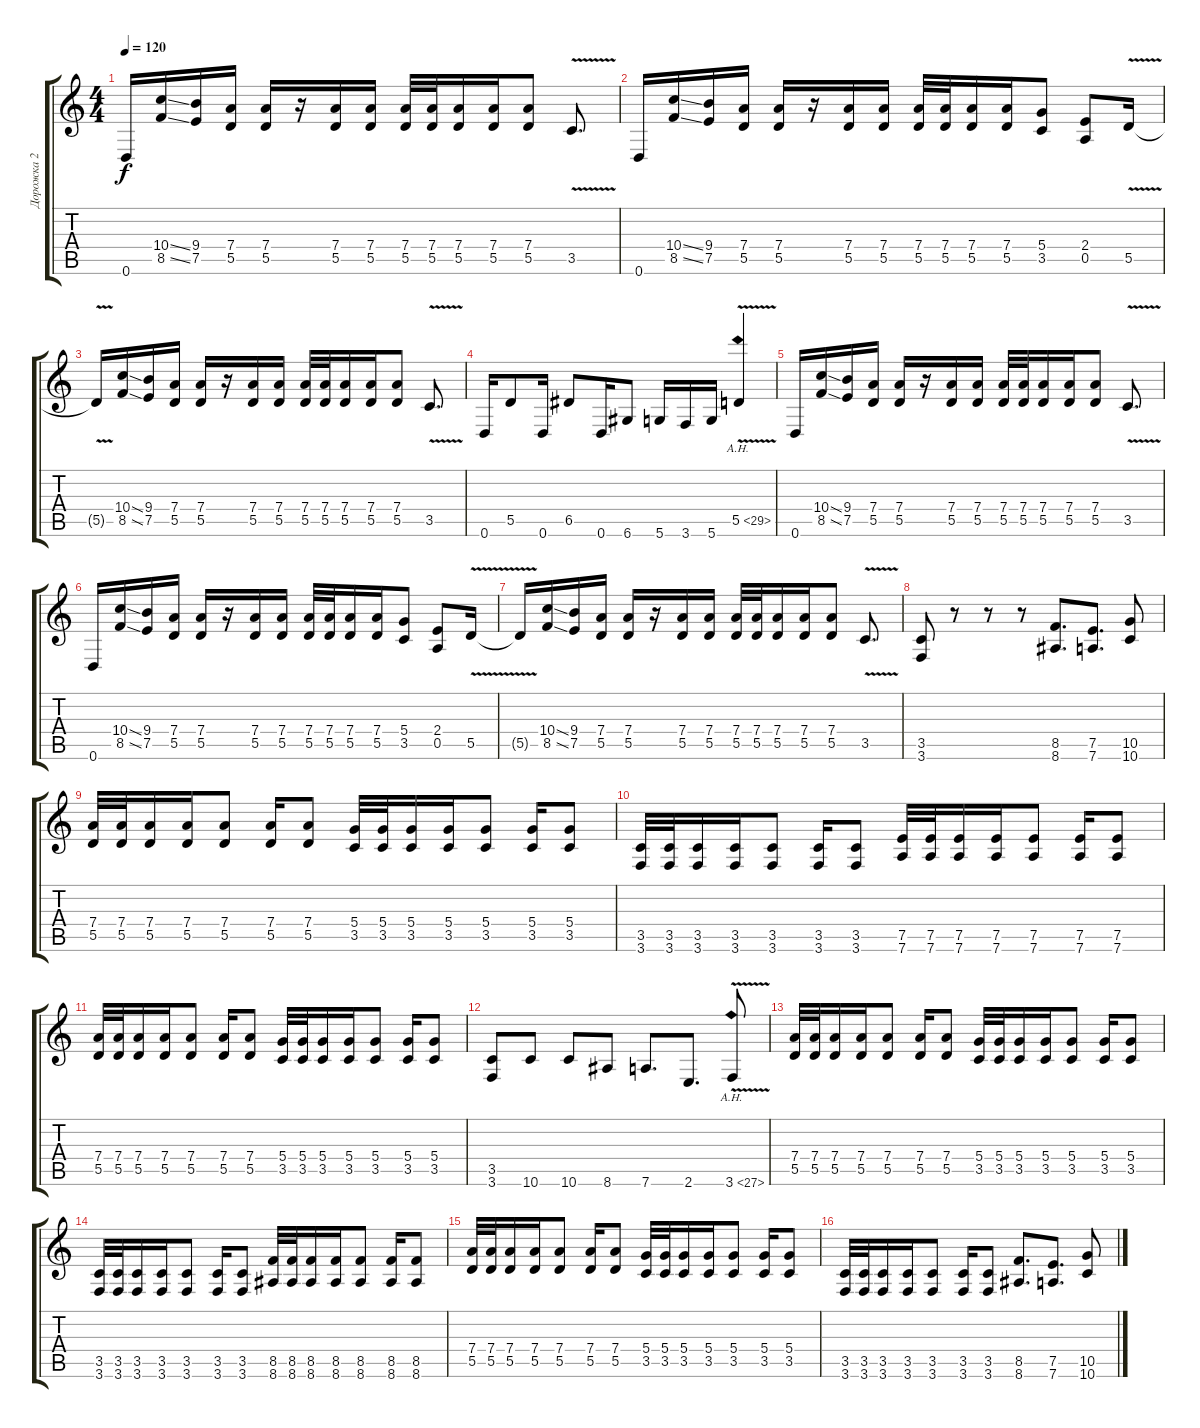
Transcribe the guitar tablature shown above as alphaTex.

\track ("Дорожка 2" "Дорожка 2") {instrument distortionguitar}
\staff {score tabs}
\tuning (E4 B3 G3 D3 A2 D2) {hide}
\ts (4 4)
\tempo 120
\clef g2
\ks c
0.6.16{dy f} (10.4{ss} 8.5{ss}).16 (9.4 7.5).16 (7.4 5.5).16 (7.4 5.5).16 r.16 (7.4 5.5).16 (7.4 5.5).16 (7.4 5.5).32 (7.4 5.5).32 (7.4 5.5).16 (7.4 5.5).16 (7.4 5.5).8 3.5{v}.8{d} |
0.6.16 (10.4{ss} 8.5{ss}).16 (9.4 7.5).16 (7.4 5.5).16 (7.4 5.5).16 r.16 (7.4 5.5).16 (7.4 5.5).16 (7.4 5.5).32 (7.4 5.5).32 (7.4 5.5).16 (7.4 5.5).16 (5.4 3.5).8 (2.4 0.5).8 5.5{v}.16 |
5.5{t}.16 (10.4{ss} 8.5{ss}).16 (9.4 7.5).16 (7.4 5.5).16 (7.4 5.5).16 r.16 (7.4 5.5).16 (7.4 5.5).16 (7.4 5.5).32 (7.4 5.5).32 (7.4 5.5).16 (7.4 5.5).16 (7.4 5.5).8 3.5{v}.8{d} |
0.6.16 5.5.8 0.6.16 6.5.8 0.6.16 6.6.8 5.6.16 3.6.16 5.6.16 5.5{ah 24 v}.4 |
0.6.16 (10.4{ss} 8.5{ss}).16 (9.4 7.5).16 (7.4 5.5).16 (7.4 5.5).16 r.16 (7.4 5.5).16 (7.4 5.5).16 (7.4 5.5).32 (7.4 5.5).32 (7.4 5.5).16 (7.4 5.5).16 (7.4 5.5).8 3.5{v}.8{d} |
0.6.16 (10.4{ss} 8.5{ss}).16 (9.4 7.5).16 (7.4 5.5).16 (7.4 5.5).16 r.16 (7.4 5.5).16 (7.4 5.5).16 (7.4 5.5).32 (7.4 5.5).32 (7.4 5.5).16 (7.4 5.5).16 (5.4 3.5).8 (2.4 0.5).8 5.5{v}.16 |
5.5{t}.16 (10.4{ss} 8.5{ss}).16 (9.4 7.5).16 (7.4 5.5).16 (7.4 5.5).16 r.16 (7.4 5.5).16 (7.4 5.5).16 (7.4 5.5).32 (7.4 5.5).32 (7.4 5.5).16 (7.4 5.5).16 (7.4 5.5).8 3.5{v}.8{d} |
(3.5 3.6).8 r.8 r.8 r.8 (8.5 8.6).8{d} (7.5 7.6).8{d} (10.5 10.6).8 |
(7.4 5.5).32 (7.4 5.5).32 (7.4 5.5).16 (7.4 5.5).16 (7.4 5.5).8 (7.4 5.5).16 (7.4 5.5).8 (5.4 3.5).32 (5.4 3.5).32 (5.4 3.5).16 (5.4 3.5).16 (5.4 3.5).8 (5.4 3.5).16 (5.4 3.5).8 |
(3.5 3.6).32 (3.5 3.6).32 (3.5 3.6).16 (3.5 3.6).16 (3.5 3.6).8 (3.5 3.6).16 (3.5 3.6).8 (7.5 7.6).32 (7.5 7.6).32 (7.5 7.6).16 (7.5 7.6).16 (7.5 7.6).8 (7.5 7.6).16 (7.5 7.6).8 |
(7.4 5.5).32 (7.4 5.5).32 (7.4 5.5).16 (7.4 5.5).16 (7.4 5.5).8 (7.4 5.5).16 (7.4 5.5).8 (5.4 3.5).32 (5.4 3.5).32 (5.4 3.5).16 (5.4 3.5).16 (5.4 3.5).8 (5.4 3.5).16 (5.4 3.5).8 |
(3.5 3.6).8 10.6.8 10.6.8 8.6.8 7.6.8{d} 2.6.8{d} 3.6{ah 24 v}.8 |
(7.4 5.5).32 (7.4 5.5).32 (7.4 5.5).16 (7.4 5.5).16 (7.4 5.5).8 (7.4 5.5).16 (7.4 5.5).8 (5.4 3.5).32 (5.4 3.5).32 (5.4 3.5).16 (5.4 3.5).16 (5.4 3.5).8 (5.4 3.5).16 (5.4 3.5).8 |
(3.5 3.6).32 (3.5 3.6).32 (3.5 3.6).16 (3.5 3.6).16 (3.5 3.6).8 (3.5 3.6).16 (3.5 3.6).8 (8.5 8.6).32 (8.5 8.6).32 (8.5 8.6).16 (8.5 8.6).16 (8.5 8.6).8 (8.5 8.6).16 (8.5 8.6).8 |
(7.4 5.5).32 (7.4 5.5).32 (7.4 5.5).16 (7.4 5.5).16 (7.4 5.5).8 (7.4 5.5).16 (7.4 5.5).8 (5.4 3.5).32 (5.4 3.5).32 (5.4 3.5).16 (5.4 3.5).16 (5.4 3.5).8 (5.4 3.5).16 (5.4 3.5).8 |
(3.5 3.6).32 (3.5 3.6).32 (3.5 3.6).16 (3.5 3.6).16 (3.5 3.6).8 (3.5 3.6).16 (3.5 3.6).8 (8.5 8.6).8{d} (7.5 7.6).8{d} (10.5 10.6).8
